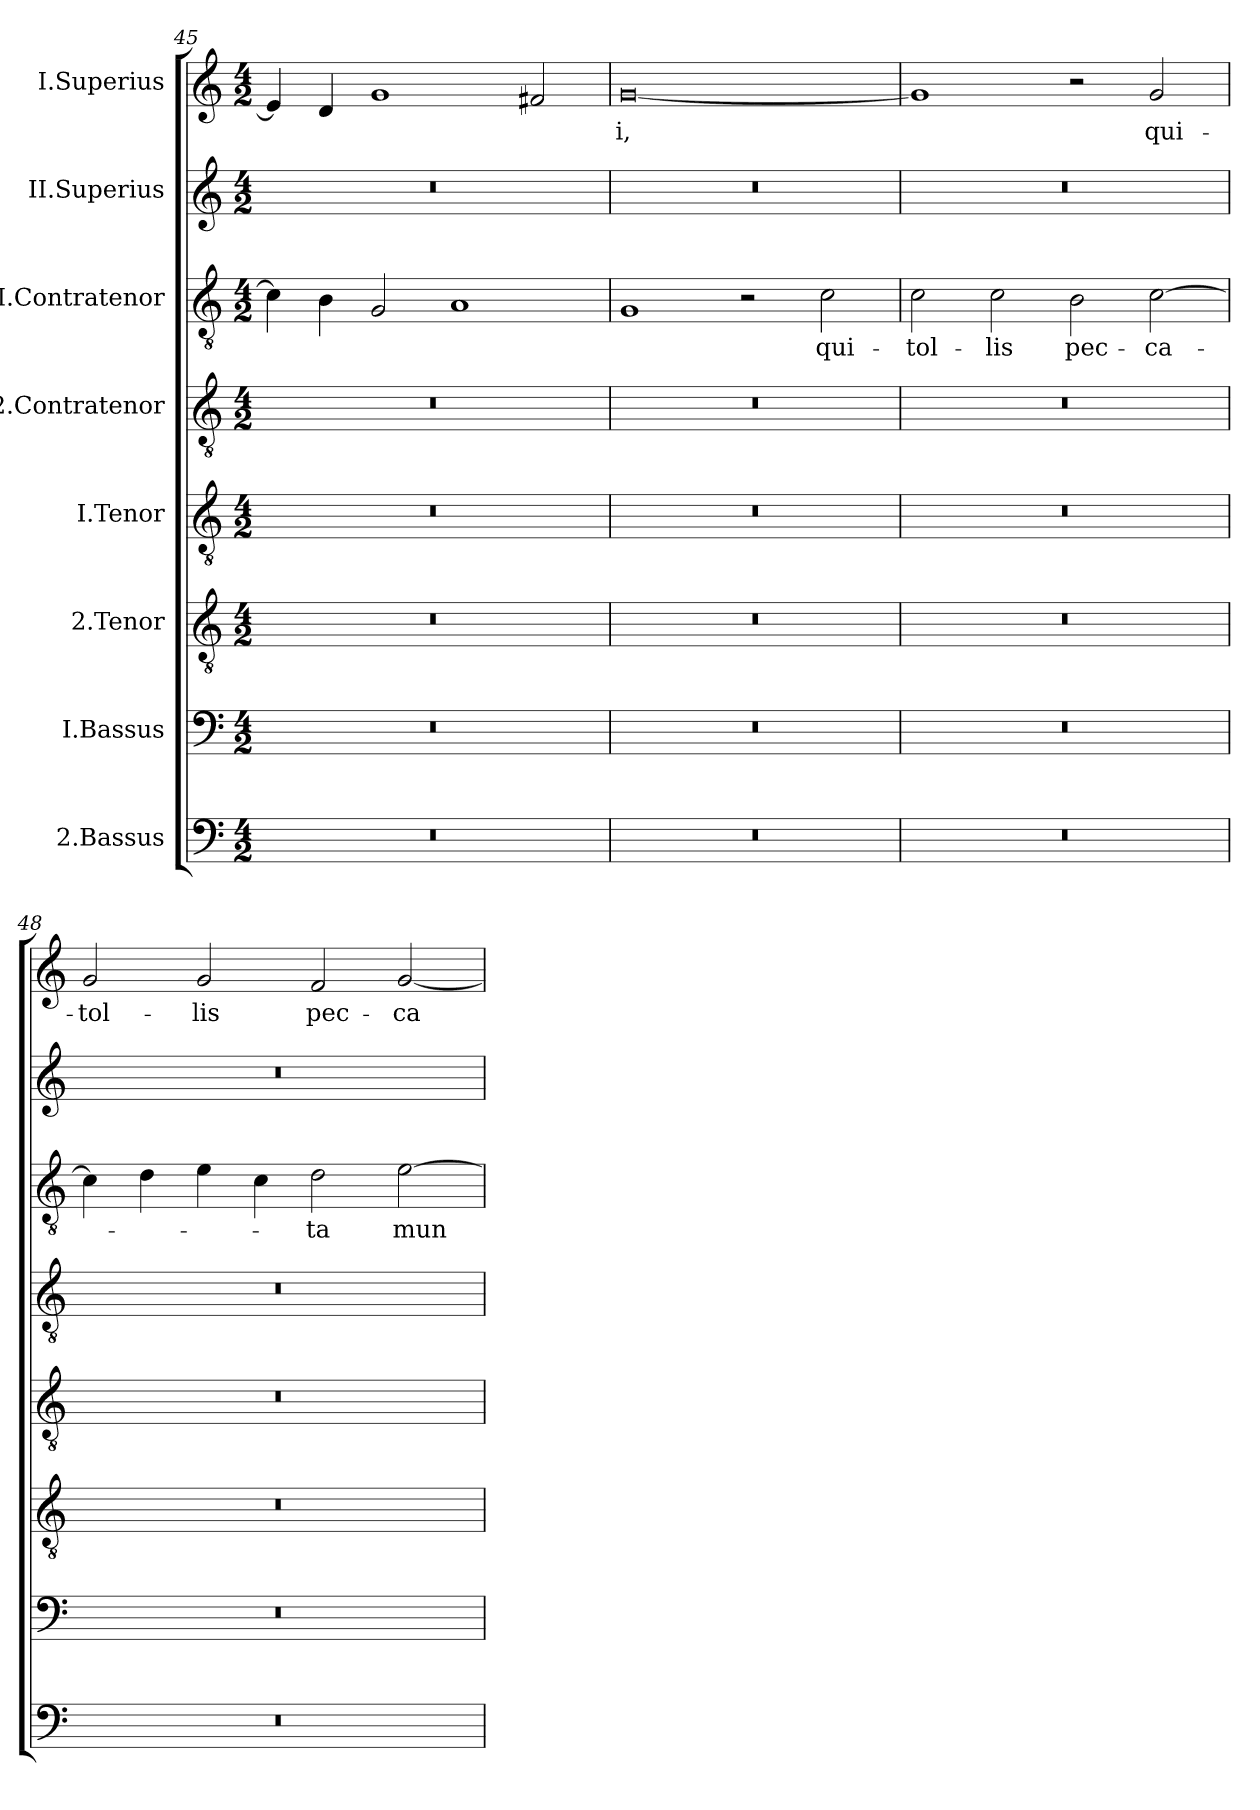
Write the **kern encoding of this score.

**kern	**kern	**kern	**kern	**kern	**kern	**text	**kern	**kern	**text
*part8	*part7	*part6	*part5	*part4	*part3	*part3	*part2	*part1	*part1
*staff8	*staff7	*staff6	*staff5	*staff4	*staff3	*staff3	*staff2	*staff1	*staff1
*I"2.Bassus	*I"I.Bassus	*I"2.Tenor	*I"I.Tenor	*I"2.Contratenor	*I"I.Contratenor	*	*I"II.Superius	*I"I.Superius	*
*clefF4	*clefF4	*clefGv2	*clefGv2	*clefGv2	*clefGv2	*	*clefG2	*clefG2	*
*k[]	*k[]	*k[]	*k[]	*k[]	*k[]	*	*k[]	*k[]	*
*M4/2	*M4/2	*M4/2	*M4/2	*M4/2	*M4/2	*	*M4/2	*M4/2	*
=45	=45	=45	=45	=45	=45	=45	=45	=45	=45
0r	0r	0r	0r	0r	4c\]	.	0r	4e/]	.
.	.	.	.	.	4B\	.	.	4d/	.
.	.	.	.	.	2G/	.	.	1g/	.
.	.	.	.	.	1A/	.	.	.	.
.	.	.	.	.	.	.	.	2f#X/	.
=46	=46	=46	=46	=46	=46	=46	=46	=46	=46
0r	0r	0r	0r	0r	1G/	.	0r	[0g/	-i,
.	.	.	.	.	2r	.	.	.	.
.	.	.	.	.	2c\	qui-	.	.	.
=47	=47	=47	=47	=47	=47	=47	=47	=47	=47
0r	0r	0r	0r	0r	2c\	tol-	0r	1g/]	.
.	.	.	.	.	2c\	-lis	.	.	.
.	.	.	.	.	2B\	pec-	.	2r	.
.	.	.	.	.	[2c\	-ca-	.	2g/	qui-
=48	=48	=48	=48	=48	=48	=48	=48	=48	=48
0r	0r	0r	0r	0r	4c\]	.	0r	2g/	tol-
.	.	.	.	.	4d\	.	.	.	.
.	.	.	.	.	4e\	.	.	2g/	-lis
.	.	.	.	.	4c\	.	.	.	.
.	.	.	.	.	2d\	-ta	.	2f/	pec-
.	.	.	.	.	[2e\	mun-	.	[2g/	-ca-
=	=	=	=	=	=	=	=	=	=
*-	*-	*-	*-	*-	*-	*-	*-	*-	*-
